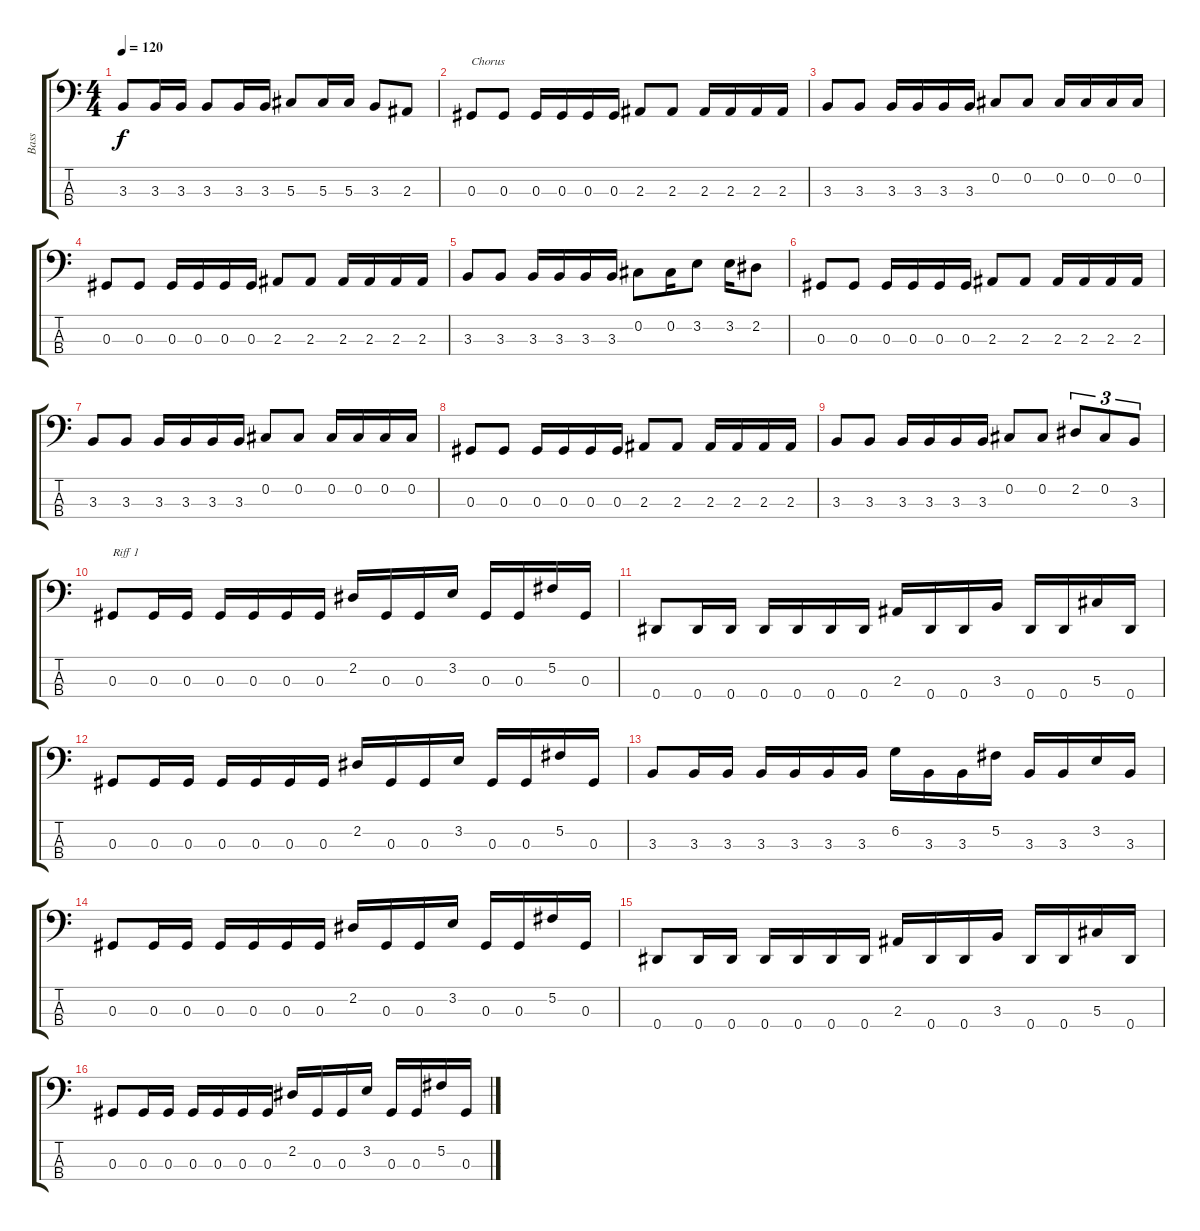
\track ("Bass" "Bass") {instrument electricbassfinger}
\staff {score tabs}
\tuning (Gb2 Db2 Ab1 Eb1) {hide}
\ts (4 4)
\tempo 120
\clef f4
\ks c
3.3.8{dy f} 3.3.16 3.3.16 3.3.8 3.3.16 3.3.16 5.3.8 5.3.16 5.3.16 3.3.8 2.3.8 |
0.3.8{txt "Chorus"} 0.3.8 0.3.16 0.3.16 0.3.16 0.3.16 2.3.8 2.3.8 2.3.16 2.3.16 2.3.16 2.3.16 |
3.3.8 3.3.8 3.3.16 3.3.16 3.3.16 3.3.16 0.2.8 0.2.8 0.2.16 0.2.16 0.2.16 0.2.16 |
0.3.8 0.3.8 0.3.16 0.3.16 0.3.16 0.3.16 2.3.8 2.3.8 2.3.16 2.3.16 2.3.16 2.3.16 |
3.3.8 3.3.8 3.3.16 3.3.16 3.3.16 3.3.16 0.2.8 0.2.16 3.2.8 3.2.16 2.2.8 |
0.3.8 0.3.8 0.3.16 0.3.16 0.3.16 0.3.16 2.3.8 2.3.8 2.3.16 2.3.16 2.3.16 2.3.16 |
3.3.8 3.3.8 3.3.16 3.3.16 3.3.16 3.3.16 0.2.8 0.2.8 0.2.16 0.2.16 0.2.16 0.2.16 |
0.3.8 0.3.8 0.3.16 0.3.16 0.3.16 0.3.16 2.3.8 2.3.8 2.3.16 2.3.16 2.3.16 2.3.16 |
3.3.8 3.3.8 3.3.16 3.3.16 3.3.16 3.3.16 0.2.8 0.2.8 2.2.8{tu (3 2)} 0.2.8{tu (3 2)} 3.3.8{tu (3 2)} |
0.3.8{txt "Riff 1"} 0.3.16 0.3.16 0.3.16 0.3.16 0.3.16 0.3.16 2.2.16 0.3.16 0.3.16 3.2.16 0.3.16 0.3.16 5.2.16 0.3.16 |
0.4.8 0.4.16 0.4.16 0.4.16 0.4.16 0.4.16 0.4.16 2.3.16 0.4.16 0.4.16 3.3.16 0.4.16 0.4.16 5.3.16 0.4.16 |
0.3.8 0.3.16 0.3.16 0.3.16 0.3.16 0.3.16 0.3.16 2.2.16 0.3.16 0.3.16 3.2.16 0.3.16 0.3.16 5.2.16 0.3.16 |
3.3.8 3.3.16 3.3.16 3.3.16 3.3.16 3.3.16 3.3.16 6.2.16 3.3.16 3.3.16 5.2.16 3.3.16 3.3.16 3.2.16 3.3.16 |
0.3.8 0.3.16 0.3.16 0.3.16 0.3.16 0.3.16 0.3.16 2.2.16 0.3.16 0.3.16 3.2.16 0.3.16 0.3.16 5.2.16 0.3.16 |
0.4.8 0.4.16 0.4.16 0.4.16 0.4.16 0.4.16 0.4.16 2.3.16 0.4.16 0.4.16 3.3.16 0.4.16 0.4.16 5.3.16 0.4.16 |
0.3.8 0.3.16 0.3.16 0.3.16 0.3.16 0.3.16 0.3.16 2.2.16 0.3.16 0.3.16 3.2.16 0.3.16 0.3.16 5.2.16 0.3.16
